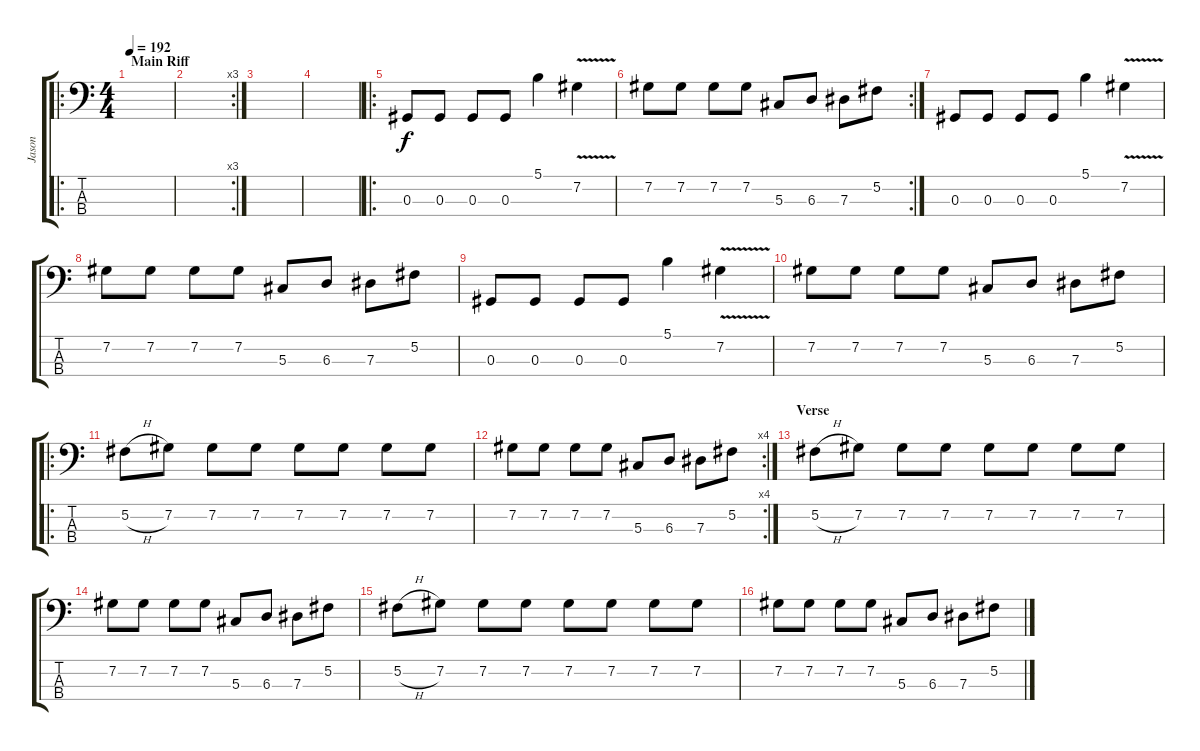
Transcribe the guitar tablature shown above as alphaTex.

\track ("Jason" "Jason") {instrument electricbassfinger}
\staff {score tabs}
\tuning (Gb2 Db2 Ab1 Eb1) {hide}
\ro
\ts (4 4)
\section ("" "Main Riff")
\tempo 192
\clef f4
\ks c
|
\rc 3
|
|
|
\ro
0.3.8 0.3.8 0.3.8 0.3.8 5.1.4 7.2{v}.4 |
\rc 2
7.2.8 7.2.8 7.2.8 7.2.8 5.3.8 6.3.8 7.3.8 5.2.8 |
\section ("" "")
0.3.8 0.3.8 0.3.8 0.3.8 5.1.4 7.2{v}.4 |
7.2.8 7.2.8 7.2.8 7.2.8 5.3.8 6.3.8 7.3.8 5.2.8 |
0.3.8 0.3.8 0.3.8 0.3.8 5.1.4 7.2{v}.4 |
7.2.8 7.2.8 7.2.8 7.2.8 5.3.8 6.3.8 7.3.8 5.2.8 |
\ro
5.2{h}.8 7.2.8 7.2.8 7.2.8 7.2.8 7.2.8 7.2.8 7.2.8 |
\rc 4
7.2.8 7.2.8 7.2.8 7.2.8 5.3.8 6.3.8 7.3.8 5.2.8 |
\section ("" "Verse ")
5.2{h}.8 7.2.8 7.2.8 7.2.8 7.2.8 7.2.8 7.2.8 7.2.8 |
7.2.8 7.2.8 7.2.8 7.2.8 5.3.8 6.3.8 7.3.8 5.2.8 |
5.2{h}.8 7.2.8 7.2.8 7.2.8 7.2.8 7.2.8 7.2.8 7.2.8 |
7.2.8 7.2.8 7.2.8 7.2.8 5.3.8 6.3.8 7.3.8 5.2.8
